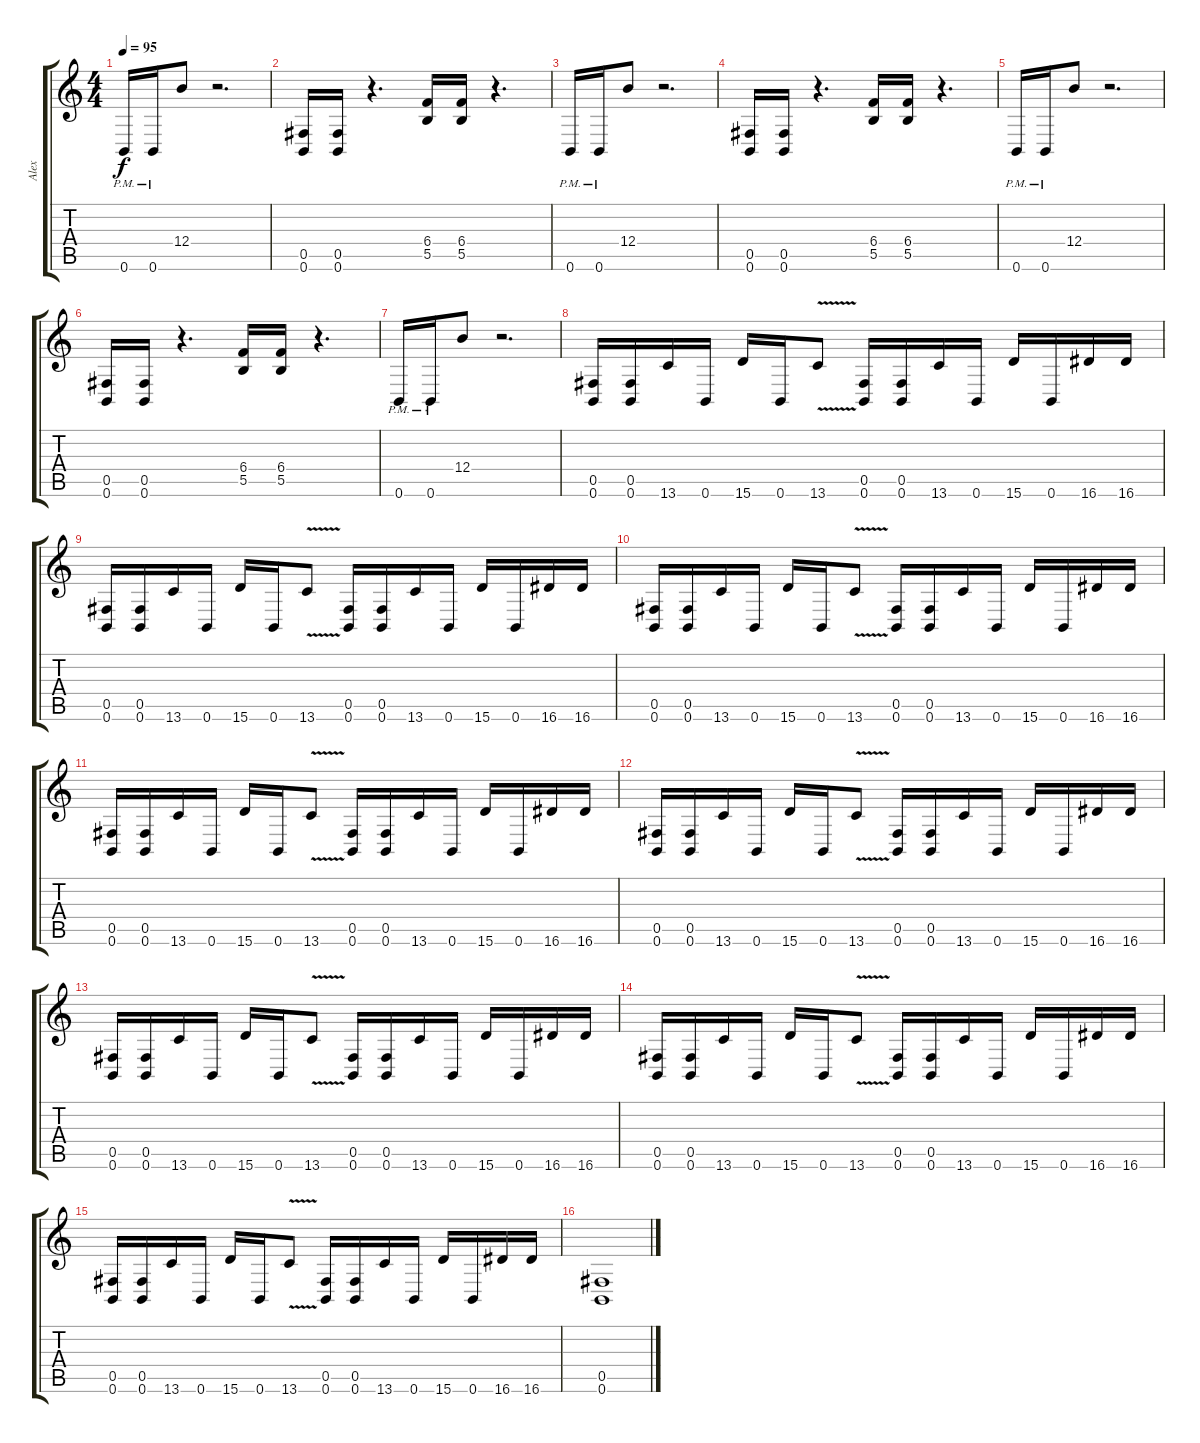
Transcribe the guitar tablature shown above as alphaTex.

\track ("Alex" "Alex") {instrument distortionguitar}
\staff {score tabs}
\tuning (Db4 Ab3 E3 B2 Gb2 B1) {hide}
\ts (4 4)
\tempo 95
\clef g2
\ks c
0.6{pm}.16{dy f} 0.6{pm}.16 12.4.8 r.2{d} |
(0.5 0.6).16 (0.5 0.6).16 r.4{d} (6.4 5.5).16 (6.4 5.5).16 r.4{d} |
0.6{pm}.16 0.6{pm}.16 12.4.8 r.2{d} |
(0.5 0.6).16 (0.5 0.6).16 r.4{d} (6.4 5.5).16 (6.4 5.5).16 r.4{d} |
0.6{pm}.16 0.6{pm}.16 12.4.8 r.2{d} |
(0.5 0.6).16 (0.5 0.6).16 r.4{d} (6.4 5.5).16 (6.4 5.5).16 r.4{d} |
0.6{pm}.16 0.6{pm}.16 12.4.8 r.2{d} |
(0.5 0.6).16 (0.5 0.6).16 13.6.16 0.6.16 15.6.16 0.6.16 13.6{v}.8 (0.5 0.6).16 (0.5 0.6).16 13.6.16 0.6.16 15.6.16 0.6.16 16.6.16 16.6.16 |
(0.5 0.6).16 (0.5 0.6).16 13.6.16 0.6.16 15.6.16 0.6.16 13.6{v}.8 (0.5 0.6).16 (0.5 0.6).16 13.6.16 0.6.16 15.6.16 0.6.16 16.6.16 16.6.16 |
(0.5 0.6).16 (0.5 0.6).16 13.6.16 0.6.16 15.6.16 0.6.16 13.6{v}.8 (0.5 0.6).16 (0.5 0.6).16 13.6.16 0.6.16 15.6.16 0.6.16 16.6.16 16.6.16 |
(0.5 0.6).16 (0.5 0.6).16 13.6.16 0.6.16 15.6.16 0.6.16 13.6{v}.8 (0.5 0.6).16 (0.5 0.6).16 13.6.16 0.6.16 15.6.16 0.6.16 16.6.16 16.6.16 |
(0.5 0.6).16 (0.5 0.6).16 13.6.16 0.6.16 15.6.16 0.6.16 13.6{v}.8 (0.5 0.6).16 (0.5 0.6).16 13.6.16 0.6.16 15.6.16 0.6.16 16.6.16 16.6.16 |
(0.5 0.6).16 (0.5 0.6).16 13.6.16 0.6.16 15.6.16 0.6.16 13.6{v}.8 (0.5 0.6).16 (0.5 0.6).16 13.6.16 0.6.16 15.6.16 0.6.16 16.6.16 16.6.16 |
(0.5 0.6).16 (0.5 0.6).16 13.6.16 0.6.16 15.6.16 0.6.16 13.6{v}.8 (0.5 0.6).16 (0.5 0.6).16 13.6.16 0.6.16 15.6.16 0.6.16 16.6.16 16.6.16 |
(0.5 0.6).16 (0.5 0.6).16 13.6.16 0.6.16 15.6.16 0.6.16 13.6{v}.8 (0.5 0.6).16 (0.5 0.6).16 13.6.16 0.6.16 15.6.16 0.6.16 16.6.16 16.6.16 |
(0.5 0.6).1
